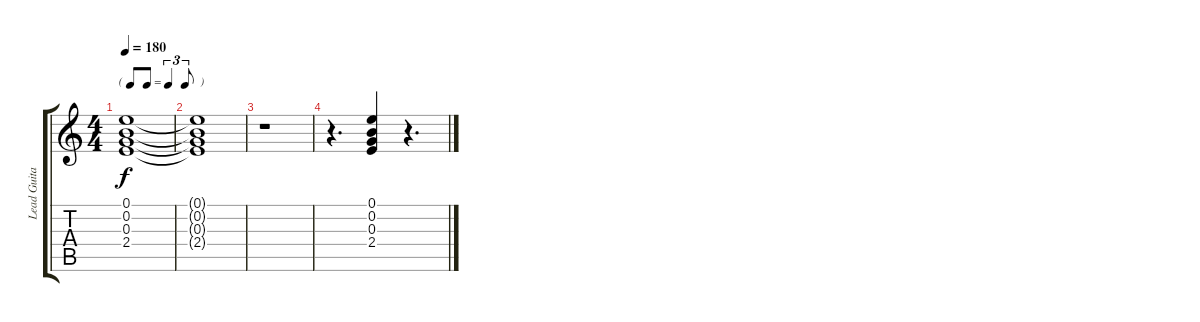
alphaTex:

\track ("Lead Guitar 2" "Lead Guita") {instrument overdrivenguitar}
\staff {score tabs}
\tuning (E4 B3 G3 D3 A2 E2) {hide}
\ts (4 4)
\tf triplet8th
\tempo 180
\clef g2
\ks c
(0.1 0.2 0.3 2.4).1{dy f volume 0} |
(0.1{t} 0.2{t} 0.3{t} 2.4{t}).1 |
r.1 |
r.4{d} (0.1 0.2 0.3 2.4).4 r.4{d}
